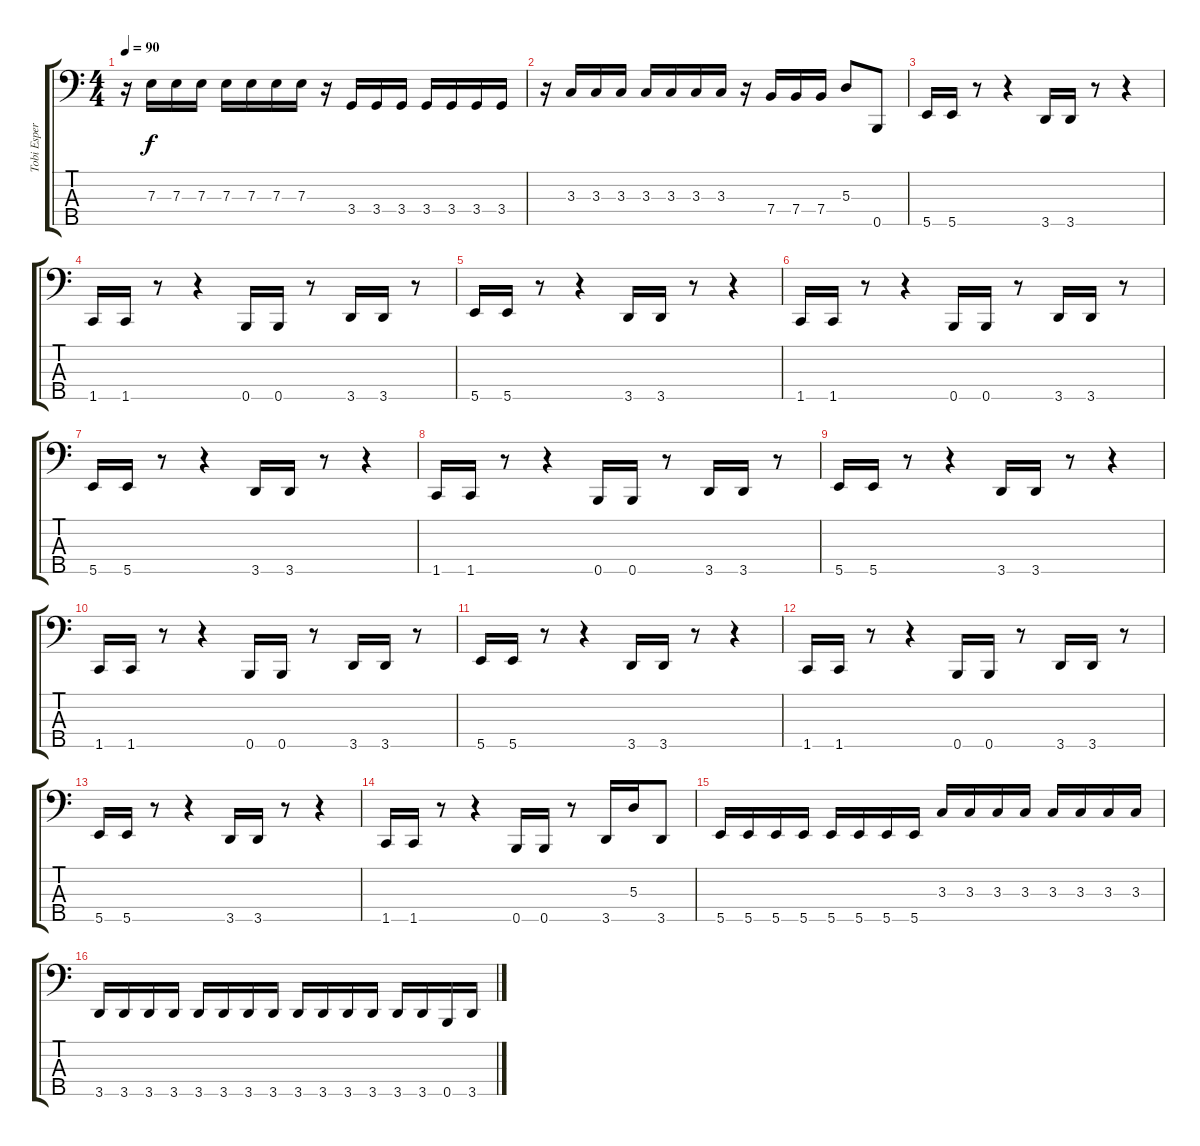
\track ("Tobi Esperance" "Tobi Esper") {instrument electricbassfinger}
\staff {score tabs}
\tuning (G2 D2 A1 E1 B0) {hide}
\ts (4 4)
\tempo 90
\clef f4
\ks c
r.16{dy f} 7.3.16 7.3.16 7.3.16 7.3.16 7.3.16 7.3.16 7.3.16 r.16 3.4.16 3.4.16 3.4.16 3.4.16 3.4.16 3.4.16 3.4.16 |
r.16 3.3.16 3.3.16 3.3.16 3.3.16 3.3.16 3.3.16 3.3.16 r.16 7.4.16 7.4.16 7.4.16 5.3.8 0.5.8 |
5.5.16 5.5.16 r.8 r.4 3.5.16 3.5.16 r.8 r.4 |
1.5.16 1.5.16 r.8 r.4 0.5.16 0.5.16 r.8 3.5.16 3.5.16 r.8 |
5.5.16 5.5.16 r.8 r.4 3.5.16 3.5.16 r.8 r.4 |
1.5.16 1.5.16 r.8 r.4 0.5.16 0.5.16 r.8 3.5.16 3.5.16 r.8 |
5.5.16 5.5.16 r.8 r.4 3.5.16 3.5.16 r.8 r.4 |
1.5.16 1.5.16 r.8 r.4 0.5.16 0.5.16 r.8 3.5.16 3.5.16 r.8 |
5.5.16 5.5.16 r.8 r.4 3.5.16 3.5.16 r.8 r.4 |
1.5.16 1.5.16 r.8 r.4 0.5.16 0.5.16 r.8 3.5.16 3.5.16 r.8 |
5.5.16 5.5.16 r.8 r.4 3.5.16 3.5.16 r.8 r.4 |
1.5.16 1.5.16 r.8 r.4 0.5.16 0.5.16 r.8 3.5.16 3.5.16 r.8 |
5.5.16 5.5.16 r.8 r.4 3.5.16 3.5.16 r.8 r.4 |
1.5.16 1.5.16 r.8 r.4 0.5.16 0.5.16 r.8 3.5.16 5.3.16 3.5.8 |
5.5.16 5.5.16 5.5.16 5.5.16 5.5.16 5.5.16 5.5.16 5.5.16 3.3.16 3.3.16 3.3.16 3.3.16 3.3.16 3.3.16 3.3.16 3.3.16 |
3.5.16 3.5.16 3.5.16 3.5.16 3.5.16 3.5.16 3.5.16 3.5.16 3.5.16 3.5.16 3.5.16 3.5.16 3.5.16 3.5.16 0.5.16 3.5.16
